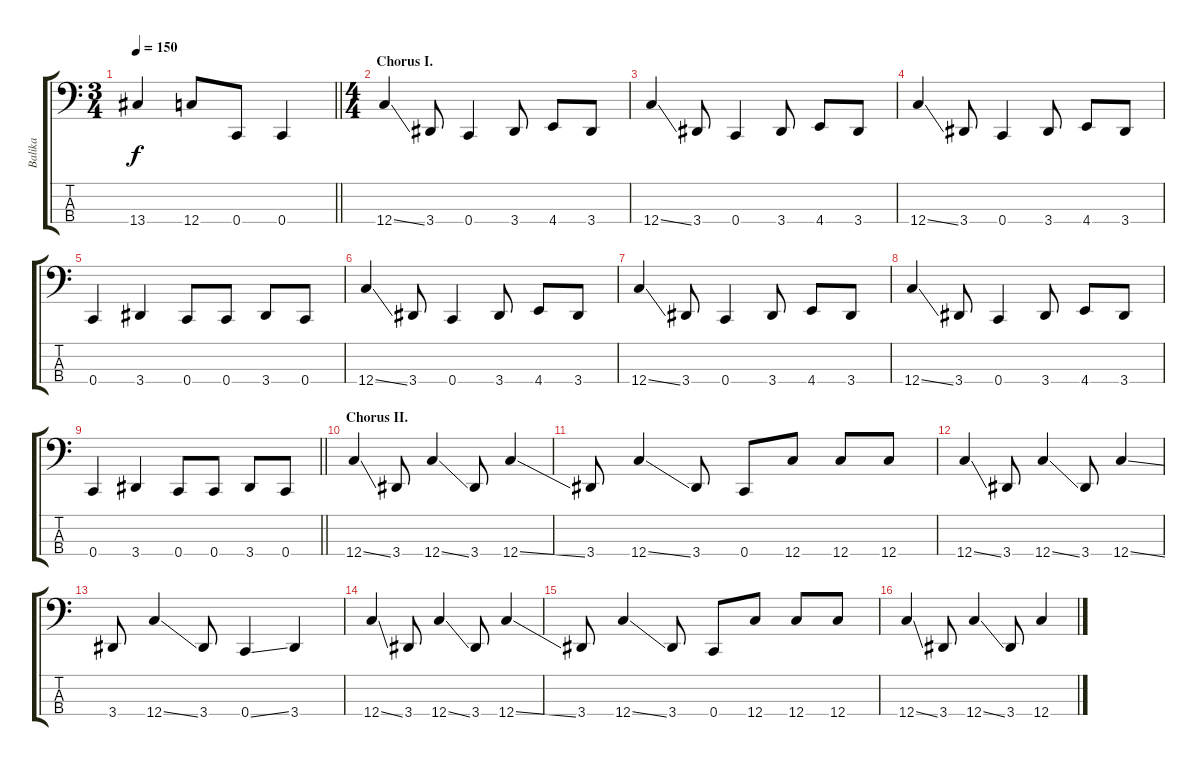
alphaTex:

\track ("Balika" "Balika") {instrument electricbassfinger}
\staff {score tabs}
\tuning (Eb2 Bb1 F1 C1) {hide}
\ts (3 4)
\tempo 150
\clef f4
\barLineRight lightlight
\ks c
13.4.4{dy f} 12.4.8 0.4.8 0.4.4 |
\ts (4 4)
\section ("" "Chorus I.")
12.4{ss}.4 3.4.8 0.4.4 3.4.8 4.4.8 3.4.8 |
12.4{ss}.4 3.4.8 0.4.4 3.4.8 4.4.8 3.4.8 |
12.4{ss}.4 3.4.8 0.4.4 3.4.8 4.4.8 3.4.8 |
0.4.4 3.4.4 0.4.8 0.4.8 3.4.8 0.4.8 |
12.4{ss}.4 3.4.8 0.4.4 3.4.8 4.4.8 3.4.8 |
12.4{ss}.4 3.4.8 0.4.4 3.4.8 4.4.8 3.4.8 |
12.4{ss}.4 3.4.8 0.4.4 3.4.8 4.4.8 3.4.8 |
\barLineRight lightlight
0.4.4 3.4.4 0.4.8 0.4.8 3.4.8 0.4.8 |
\section ("" "Chorus II.")
12.4{ss}.4 3.4.8 12.4{ss}.4 3.4.8 12.4{ss}.4 |
3.4.8 12.4{ss}.4 3.4.8 0.4.8 12.4.8 12.4.8 12.4.8 |
12.4{ss}.4 3.4.8 12.4{ss}.4 3.4.8 12.4{ss}.4 |
3.4.8 12.4{ss}.4 3.4.8 0.4{ss}.4 3.4.4 |
12.4{ss}.4 3.4.8 12.4{ss}.4 3.4.8 12.4{ss}.4 |
3.4.8 12.4{ss}.4 3.4.8 0.4.8 12.4.8 12.4.8 12.4.8 |
12.4{ss}.4 3.4.8 12.4{ss}.4 3.4.8 12.4{ss}.4
